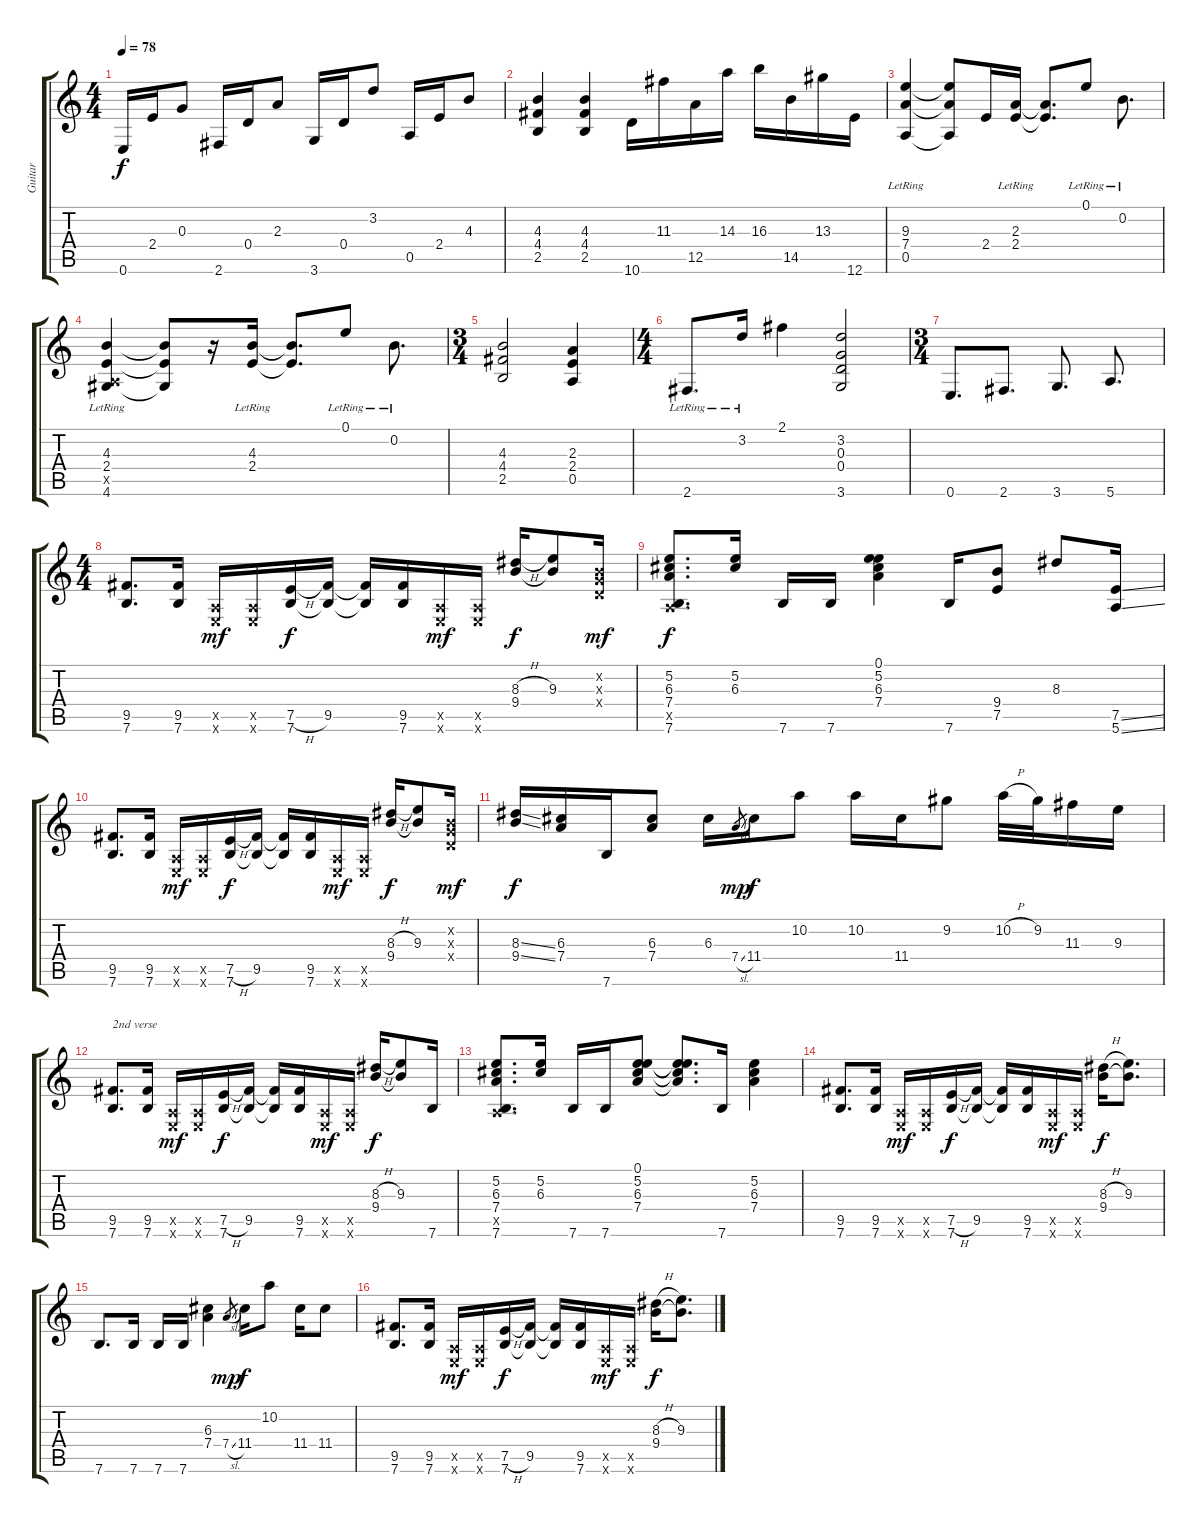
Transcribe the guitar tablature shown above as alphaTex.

\track ("Guitar" "Guitar") {instrument distortionguitar}
\staff {score tabs}
\tuning (E4 B3 G3 D3 A2 E2) {hide}
\ts (4 4)
\tempo 78
\clef g2
\ks c
0.6.16{dy f} 2.4.16 0.3.8 2.6.16 0.4.16 2.3.8 3.6.16 0.4.16 3.2.8 0.5.16 2.4.16 4.3.8 |
(4.3 4.4 2.5).4 (4.3 4.4 2.5).4 10.6.16 11.3.16 12.5.16 14.3.16 16.3.16 14.5.16 13.3.16 12.6.16 |
(9.3{lr} 7.4{lr} 0.5{lr}).4 (9.3{t} 7.4{t} 0.5{t}).8 2.4.16 (2.3{lr} 2.4{lr}).16 (2.3{t} 2.4{t}).8{d} 0.1{lr}.8 0.2{lr}.8{d} |
(4.3{lr} 2.4{lr} 0.5{x} 4.6{lr}).4 (4.3{t} 2.4{t} 4.6{t}).8 r.16 (4.3{lr} 2.4{lr}).16 (4.3{t} 2.4{t}).8{d} 0.1{lr}.8 0.2{lr}.8{d} |
\ts (3 4)
(4.3 4.4 2.5).2 (2.3 2.4 0.5).4 |
\ts (4 4)
2.6{lr}.8{d} 3.2{lr}.16 2.1.4 (3.2 0.3 0.4 3.6).2 |
\ts (3 4)
0.6.8{d} 2.6.8{d} 3.6.8{d} 5.6.8{d} |
\ts (4 4)
(9.5 7.6).8{d} (9.5 7.6).16 (0.5{x} 0.6{x}).16{dy mf} (0.5{x} 0.6{x}).16 (7.5{h} 7.6).16{dy f} (9.5 7.6{t}).16 (9.5{t} 7.6{t}).16 (9.5 7.6).16 (0.5{x} 0.6{x}).16{dy mf} (0.5{x} 0.6{x}).16 (8.3{h} 9.4).16{dy f} (9.3 9.4{t}).8 (0.2{x} 0.3{x} 0.4{x}).16{dy mf} |
(5.2 6.3 7.4 0.5{x} 7.6).8{d dy f} (5.2 6.3).16 7.6.16 7.6.16 (0.1 5.2 6.3 7.4).4 7.6.16 (9.4 7.5).8 8.3.8 (7.5{ss} 5.6{ss}).16 |
(9.5 7.6).8{d} (9.5 7.6).16 (0.5{x} 0.6{x}).16{dy mf} (0.5{x} 0.6{x}).16 (7.5{h} 7.6).16{dy f} (9.5 7.6{t}).16 (9.5{t} 7.6{t}).16 (9.5 7.6).16 (0.5{x} 0.6{x}).16{dy mf} (0.5{x} 0.6{x}).16 (8.3{h} 9.4).16{dy f} (9.3 9.4{t}).8 (0.2{x} 0.3{x} 0.4{x}).16{dy mf} |
(8.3{ss} 9.4{ss}).16{dy f} (6.3 7.4).16 7.6.16 (6.3 7.4).8 6.3.16 7.4{sl}.8{gr dy mp} 11.4.16{dy f} 10.2.8 10.2.16 11.4.16 9.2.8 10.2{h}.32 9.2.32 11.3.16 9.3.16 |
(9.5 7.6).8{d txt "2nd verse"} (9.5 7.6).16 (0.5{x} 0.6{x}).16{dy mf} (0.5{x} 0.6{x}).16 (7.5{h} 7.6).16{dy f} (9.5 7.6{t}).16 (9.5{t} 7.6{t}).16 (9.5 7.6).16 (0.5{x} 0.6{x}).16{dy mf} (0.5{x} 0.6{x}).16 (8.3{h} 9.4).16{dy f} (9.3 9.4{t}).8 7.6.16 |
(5.2 6.3 7.4 0.5{x} 7.6).8{d} (5.2 6.3).16 7.6.16 7.6.16 (0.1 5.2 6.3 7.4).8 (0.1{t} 5.2{t} 6.3{t} 7.4{t}).8{d} 7.6.16 (5.2 6.3 7.4).4 |
(9.5 7.6).8{d} (9.5 7.6).16 (0.5{x} 0.6{x}).16{dy mf} (0.5{x} 0.6{x}).16 (7.5{h} 7.6).16{dy f} (9.5 7.6{t}).16 (9.5{t} 7.6{t}).16 (9.5 7.6).16 (0.5{x} 0.6{x}).16{dy mf} (0.5{x} 0.6{x}).16 (8.3{h} 9.4).16{dy f} (9.3 9.4{t}).8{d} |
7.6.8{d} 7.6.16 7.6.16 7.6.16 (6.3 7.4).4 7.4{sl}.8{gr dy mp} 11.4.16{dy f} 10.2.8 11.4.16 11.4.8 |
(9.5 7.6).8{d} (9.5 7.6).16 (0.5{x} 0.6{x}).16{dy mf} (0.5{x} 0.6{x}).16 (7.5{h} 7.6).16{dy f} (9.5 7.6{t}).16 (9.5{t} 7.6{t}).16 (9.5 7.6).16 (0.5{x} 0.6{x}).16{dy mf} (0.5{x} 0.6{x}).16 (8.3{h} 9.4).16{dy f} (9.3 9.4{t}).8{d}
